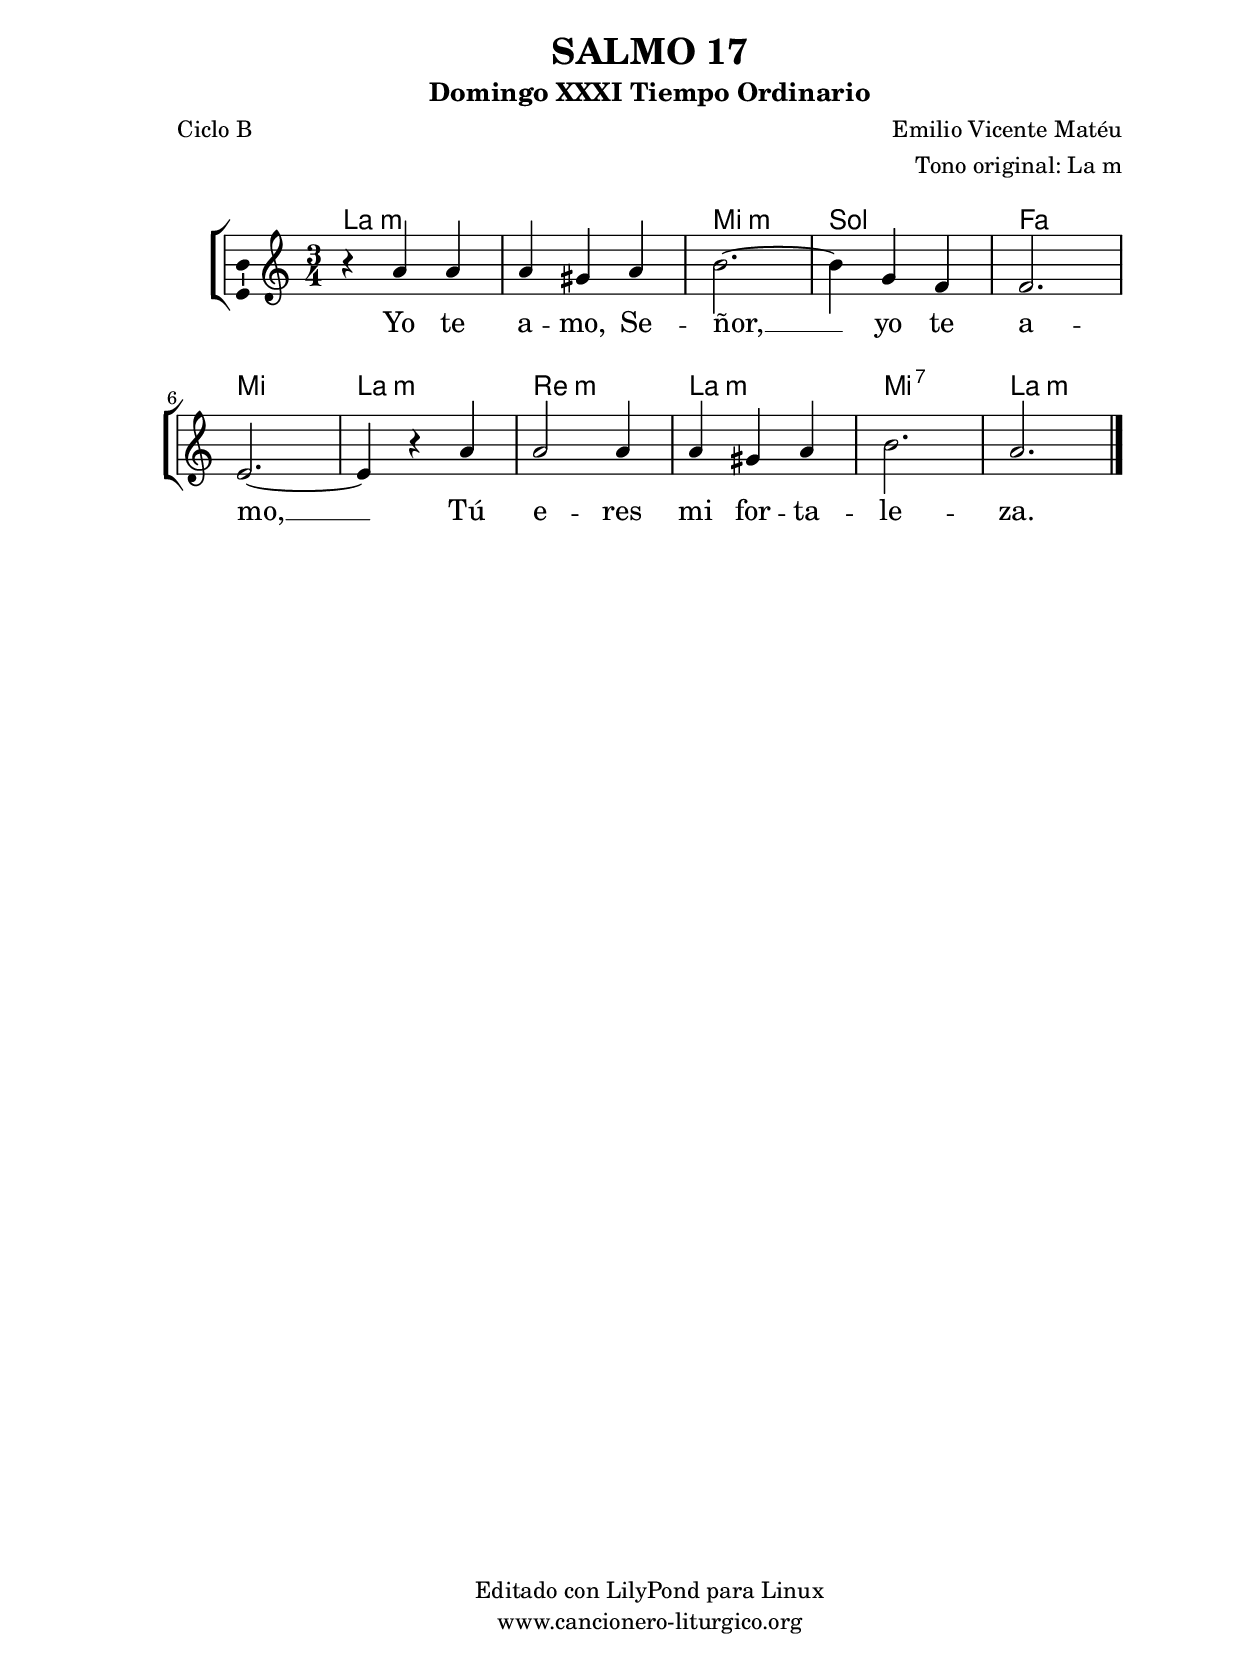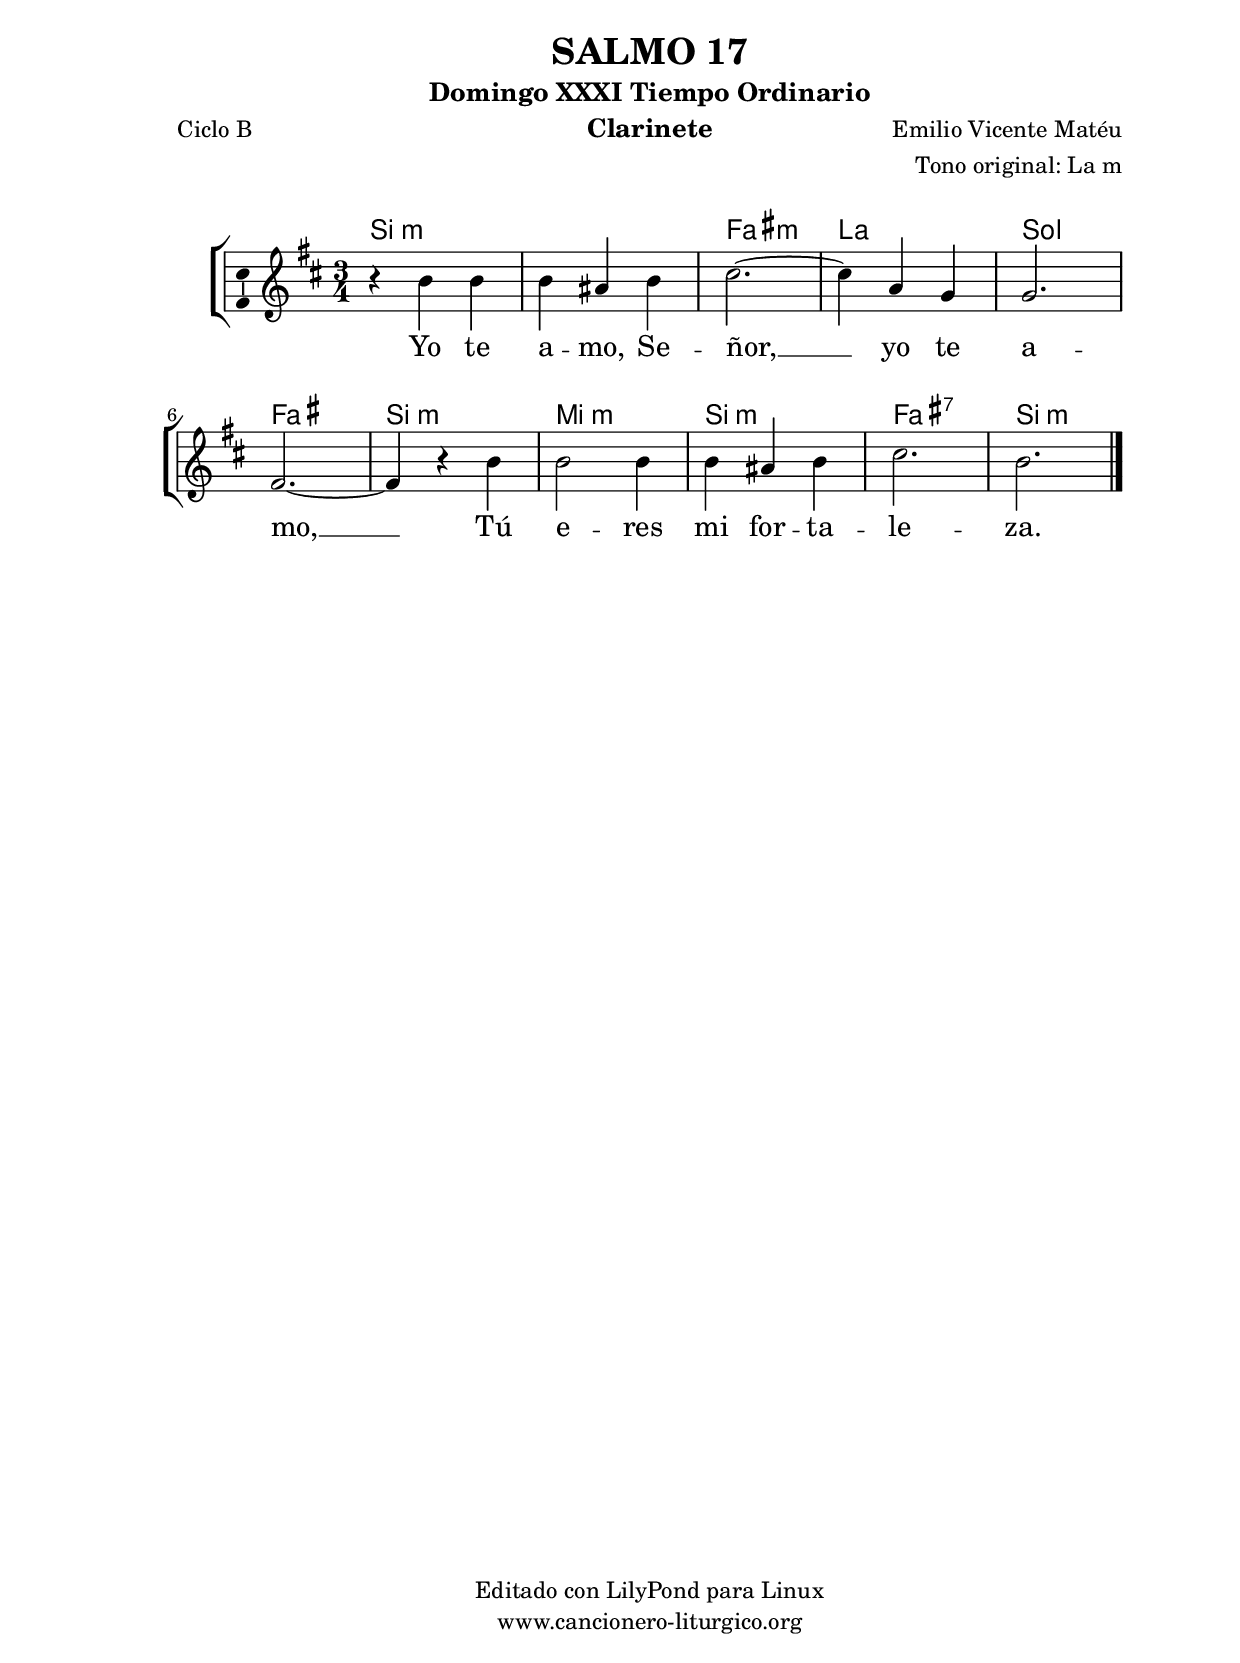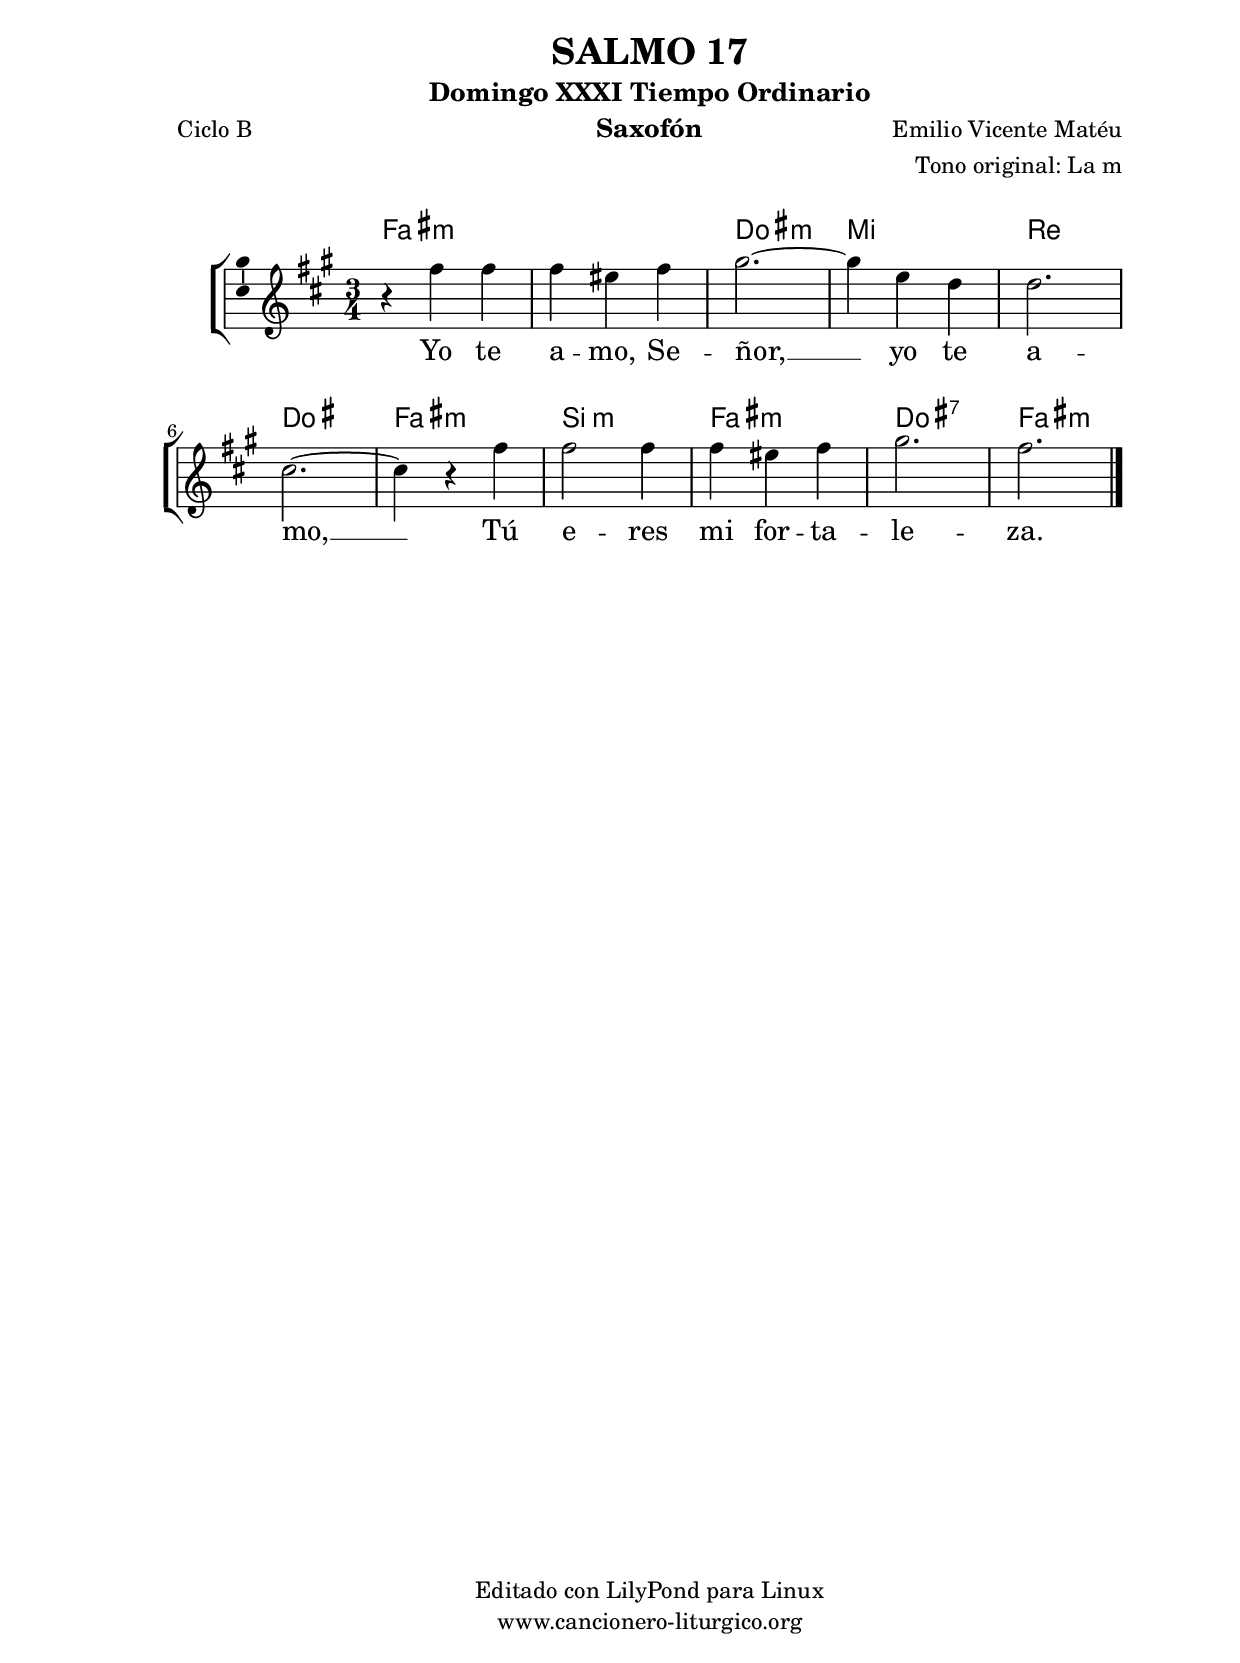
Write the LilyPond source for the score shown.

%
%para convertir .midi en .wav:
%timidity filename.midi -Ow -o finename.wav
%
%
%Para convertir de .wav a .mp3:
%lame -h -m j filename.wav
%
%
%para escuchar el midi:
%timidity nombrefichero.midi
%


%versión de lilypond para la que se ha escrito esta partitura:
\version "2.16.0"

	%Tamaño papel
	#(set-default-paper-size "a4")
	%Tamaño partitura
	#(set-global-staff-size 20)
	%No responde al pulsar sobre una nota
	#(ly:set-option 'point-and-click #f)

%parámetros del encabezamiento:
\header {
	title = "SALMO 17"
	subtitle = "Domingo XXXI Tiempo Ordinario"
	composer = "Emilio Vicente Matéu"
	poet = "Ciclo B"
	meter = ""
	arranger = "Tono original: La m"
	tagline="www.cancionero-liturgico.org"
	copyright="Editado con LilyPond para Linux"
	tiempo = "Ordinario"
	usos = "Salmo"
	letra = "Yo te amo, Señor, yo te amo, Tú eres mi fortaleza."
	}

%parámetros asociados al papel:
\paper  {
	oddHeaderMarkup = \markup {\fill-line { \on-the-fly #not-first-page \fromproperty #'header:title \on-the-fly #not-first-page \fromproperty #'header:composer }}
	evenHeaderMarkup = \markup {\fill-line { \fromproperty #'header:composer \fromproperty #'header:title }}
	#(set-paper-size "a4")
	print-page-number = ##f
	first-page-number = 1
	print-first-page-number = ##f
%	head-separation = 3.0 \cm
	top-margin = 2.0 \cm
	bottom-margin = 0.5\cm
%%%	bottom-margin = -1.0\cm
	left-margin = 3.0 \cm
	line-width = 16.0 \cm 
	indent = 8\mm
	interscoreline = 2.\mm
	between-system-space = 15\mm
%	para que las partituras no llenen la hoja:
	ragged-bottom = ##t
%	idem para la última hoja:
	ragged-last-bottom = ##f
%	para que las partituras llenen el ancho del papel:
	ragged-last = ##f
	after-title-space = 2.5 \cm
%page-count=1
%system-count=8

	%Flexible Vertical Spacing
%	markup-markup-spacing =
%	#'((basic-distance . 15) (minimum-distance . 15) (padding . 3))
	markup-system-spacing =
	#'((basic-distance . 15) (minimum-distance . 15) (padding . 3))
	system-system-spacing =
	#'((basic-distance . 15) (minimum-distance . 15) (padding . 3))
	score-system-spacing =
	#'((basic-distance . 15) (minimum-distance . 15) (padding . 5))
%	top-system-spacing = % header
%	#'((basic-distance . 8) (minimum-distance . 0) (padding . 3))
%	top-markup-spacing =
%	#'((basic-distance . 20) (minimum-distance . 20) (padding . 3))
	last-bottom-spacing = % footer
	#'((basic-distance . 5) (minimum-distance . 5) (padding . 3))
%	score-markup-spacing =
%	#'((basic-distance . 16) (minimum-distance . 13) (padding . 3))

	}


%parámetros que afectan a toda la partitura:
global =  {
	%clave de sol (G):
	\clef G
	%armadura:
%	\transpose ees f
	\key a \minor
	\tempo 4=130
	\set Score.tempoHideNote = ##t
	}


acordes = {
	\italianChords
	\chordmode {
%	\transpose ees f
{

a2.:m a:m e:m g f e a:m d:m a:m e:7 a:m

	}
	}
}

melodia = 
%	\transpose ees f
{
	\relative c''{

\time 3/4

r4 a4 a
a4 gis a
b2.~
b4 g f
f2.
e2.~
e4 r4 a
a2 a4
a4 gis a
b2.
a2.

	\bar "|."
	}
	}


texto = \lyricmode {
Yo te a -- mo, Se -- ñor, __
yo te a -- mo, __
Tú e -- res mi for -- ta -- le -- za.
	}


acordesStaff = \context ChordNames = acordesStaff <<
	\set chordChanges = ##t
	\acordes
	>>


vozStaff = \context Voice = vozStaff
\with {\consists "Ambitus_engraver"}
<<
%	\set Staff.instrumentName = ""
%	\set Staff.shortInstrumentName = ""
%	\set Staff.midiInstrument = #"clarinet"
%	\set Staff.midiInstrument = #"cello"
%	\set Staff.midiInstrument = #"flute"
	\set Staff.midiInstrument = #"electric guitar (jazz)"
%	\set Staff.midiInstrument = #"english horn"
%	\set Staff.midiInstrument = #"violin"
%	\set Staff.midiInstrument = #"glockenspiel"
	\set Staff.midiMinimumVolume = #0.7
	\set Staff.midiMaximumVolume = #0.9
	\global
	\melodia
	>>


textoStaff = \context Lyrics = textoStaff <<
	\lyricsto vozStaff \texto
	>>

\book {
	\score {
		\context ChoirStaff {
			\override StaffGroup.SystemStartBracket #'collapse-height = #1
			\override Score.SystemStartBar #'collapse-height = #1
			<<
			\acordesStaff
			\vozStaff
			\textoStaff
			>>
			}
		\layout {
	    		\context {
				\Lyrics
				\override LyricText #'font-size = #2
				}
	   		 \context {
				\Score
				%fontSize = #3
				\override StaffSymbol #'staff-space = #(magstep +3)
				%\override Beam #'thickness = #0.55
				%\override SpacingSpanner #'spacing-increment = #1.0
				%\override Slur #'height-limit = #1.5
				}
			}
		}
	\score {
		\unfoldRepeats
		\context ChoirStaff {
			<<
			\acordesStaff
			\vozStaff
			>>
			}
		\midi {
	  		\context {
	  			\Score
				tempoWholesPerMinute = #(ly:make-moment 70 4)
				}
			}
		}
	}

%Partitura para clarinete
#(define output-suffix "C")
\book {
	\header{
		instrument = "Clarinete"
		}
	\score {
		\context ChoirStaff {
			\override StaffGroup.SystemStartBracket #'collapse-height = #1
			\override Score.SystemStartBar #'collapse-height = #1
\transpose c d
			<<
			\acordesStaff
			\vozStaff
			\textoStaff
			>>
			}
		\layout {
	    		\context {
				\Lyrics
				\override LyricText #'font-size = #2
				}
	   		 \context {
				\Score
				%fontSize = #3
				\override StaffSymbol #'staff-space = #(magstep +3)
				%\override Beam #'thickness = #0.55
				%\override SpacingSpanner #'spacing-increment = #1.0
				%\override Slur #'height-limit = #1.5
				}
			}
		}
	}

%Partitura para saxofón
#(define output-suffix "S")
\book {
	\header{
		instrument = "Saxofón"
		}
	\score {
		\context ChoirStaff {
			\override StaffGroup.SystemStartBracket #'collapse-height = #1
			\override Score.SystemStartBar #'collapse-height = #1
\transpose c a
			<<
			\acordesStaff
			\vozStaff
			\textoStaff
			>>
			}
		\layout {
	    		\context {
				\Lyrics
				\override LyricText #'font-size = #2
				}
	   		 \context {
				\Score
				%fontSize = #3
				\override StaffSymbol #'staff-space = #(magstep +3)
				%\override Beam #'thickness = #0.55
				%\override SpacingSpanner #'spacing-increment = #1.0
				%\override Slur #'height-limit = #1.5
				}
			}
		}
	}

